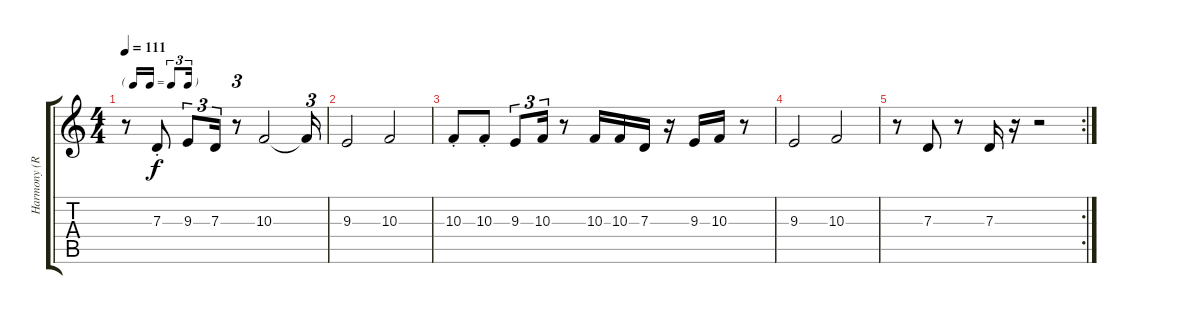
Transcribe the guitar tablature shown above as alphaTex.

\track ("Harmony (Right)" "Harmony (R") {instrument lead2sawtooth}
\staff {score tabs}
\tuning (E4 B3 G3 D3 A2 E2) {hide}
\ts (4 4)
\tf triplet16th
\tempo 111
\clef g2
\ks c
r.8{dy f} 7.3{st}.8 9.3.8{tu (3 2)} 7.3.16{tu (3 2)} r.8{tu (3 2)} 10.3.2 10.3{t}.16{tu (3 2)} |
9.3.2 10.3.2 |
10.3{st}.8 10.3{st}.8 9.3.8{tu (3 2)} 10.3.16{tu (3 2)} r.8 10.3.16 10.3.16 7.3.16 r.16 9.3.16 10.3.16 r.8 |
9.3.2 10.3.2 |
\rc 2
r.8 7.3.8 r.8 7.3.16 r.16 r.2
